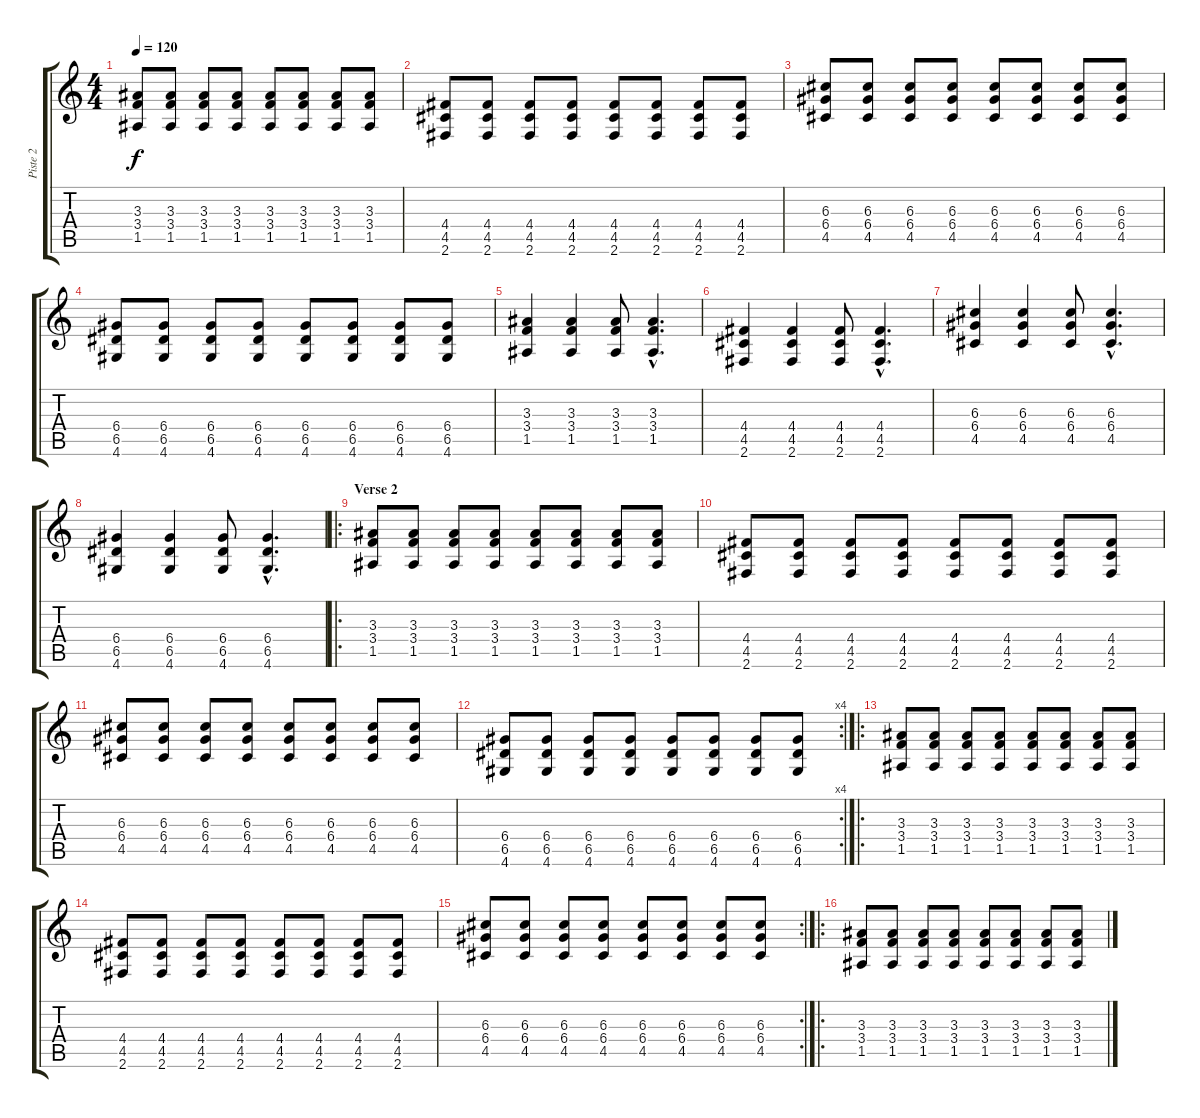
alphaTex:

\track ("Piste 2" "Piste 2") {instrument distortionguitar}
\staff {score tabs}
\tuning (E4 B3 G3 D3 A2 E2) {hide}
\ts (4 4)
\tempo 120
\clef g2
\ks c
(3.3 3.4 1.5).8{dy f} (3.3 3.4 1.5).8 (3.3 3.4 1.5).8 (3.3 3.4 1.5).8 (3.3 3.4 1.5).8 (3.3 3.4 1.5).8 (3.3 3.4 1.5).8 (3.3 3.4 1.5).8 |
(4.4 4.5 2.6).8 (4.4 4.5 2.6).8 (4.4 4.5 2.6).8 (4.4 4.5 2.6).8 (4.4 4.5 2.6).8 (4.4 4.5 2.6).8 (4.4 4.5 2.6).8 (4.4 4.5 2.6).8 |
(6.3 6.4 4.5).8 (6.3 6.4 4.5).8 (6.3 6.4 4.5).8 (6.3 6.4 4.5).8 (6.3 6.4 4.5).8 (6.3 6.4 4.5).8 (6.3 6.4 4.5).8 (6.3 6.4 4.5).8 |
(6.4 6.5 4.6).8 (6.4 6.5 4.6).8 (6.4 6.5 4.6).8 (6.4 6.5 4.6).8 (6.4 6.5 4.6).8 (6.4 6.5 4.6).8 (6.4 6.5 4.6).8 (6.4 6.5 4.6).8 |
(3.3 3.4 1.5).4 (3.3 3.4 1.5).4 (3.3 3.4 1.5).8 (3.3{hac} 3.4{hac} 1.5{hac}).4{d} |
(4.4 4.5 2.6).4 (4.4 4.5 2.6).4 (4.4 4.5 2.6).8 (4.4{hac} 4.5{hac} 2.6{hac}).4{d} |
(6.3 6.4 4.5).4 (6.3 6.4 4.5).4 (6.3 6.4 4.5).8 (6.3{hac} 6.4{hac} 4.5{hac}).4{d} |
(6.4 6.5 4.6).4 (6.4 6.5 4.6).4 (6.4 6.5 4.6).8 (6.4{hac} 6.5{hac} 4.6{hac}).4{d} |
\ro
\section ("" "Verse 2")
(3.3 3.4 1.5).8 (3.3 3.4 1.5).8 (3.3 3.4 1.5).8 (3.3 3.4 1.5).8 (3.3 3.4 1.5).8 (3.3 3.4 1.5).8 (3.3 3.4 1.5).8 (3.3 3.4 1.5).8 |
(4.4 4.5 2.6).8 (4.4 4.5 2.6).8 (4.4 4.5 2.6).8 (4.4 4.5 2.6).8 (4.4 4.5 2.6).8 (4.4 4.5 2.6).8 (4.4 4.5 2.6).8 (4.4 4.5 2.6).8 |
(6.3 6.4 4.5).8 (6.3 6.4 4.5).8 (6.3 6.4 4.5).8 (6.3 6.4 4.5).8 (6.3 6.4 4.5).8 (6.3 6.4 4.5).8 (6.3 6.4 4.5).8 (6.3 6.4 4.5).8 |
\rc 4
(6.4 6.5 4.6).8 (6.4 6.5 4.6).8 (6.4 6.5 4.6).8 (6.4 6.5 4.6).8 (6.4 6.5 4.6).8 (6.4 6.5 4.6).8 (6.4 6.5 4.6).8 (6.4 6.5 4.6).8 |
\ro
(3.3 3.4 1.5).8{volume 16} (3.3 3.4 1.5).8 (3.3 3.4 1.5).8 (3.3 3.4 1.5).8 (3.3 3.4 1.5).8 (3.3 3.4 1.5).8 (3.3 3.4 1.5).8 (3.3 3.4 1.5).8 |
(4.4 4.5 2.6).8 (4.4 4.5 2.6).8 (4.4 4.5 2.6).8 (4.4 4.5 2.6).8 (4.4 4.5 2.6).8 (4.4 4.5 2.6).8 (4.4 4.5 2.6).8 (4.4 4.5 2.6).8 |
\rc 2
(6.3 6.4 4.5).8 (6.3 6.4 4.5).8 (6.3 6.4 4.5).8 (6.3 6.4 4.5).8 (6.3 6.4 4.5).8 (6.3 6.4 4.5).8 (6.3 6.4 4.5).8 (6.3 6.4 4.5).8 |
\ro
(3.3 3.4 1.5).8 (3.3 3.4 1.5).8 (3.3 3.4 1.5).8 (3.3 3.4 1.5).8 (3.3 3.4 1.5).8 (3.3 3.4 1.5).8 (3.3 3.4 1.5).8 (3.3 3.4 1.5).8
